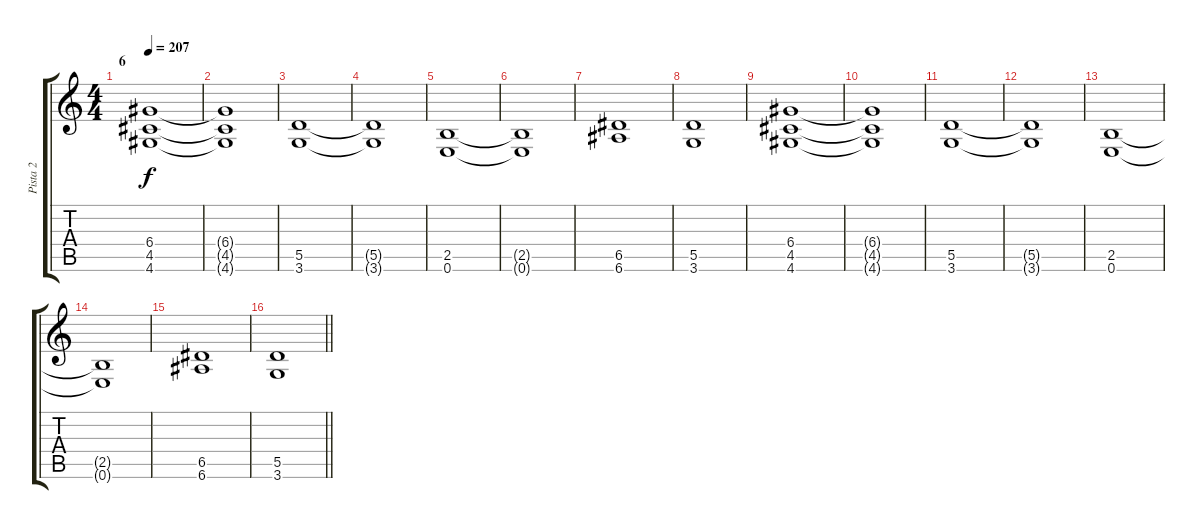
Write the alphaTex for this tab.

\track ("Pista 2" "Pista 2") {instrument distortionguitar}
\staff {score tabs}
\tuning (E4 B3 G3 D3 A2 E2) {hide}
\ts (4 4)
\section ("" "6")
\tempo 207
\clef g2
\ks c
(6.4 4.5 4.6).1{dy f} |
(6.4{t} 4.5{t} 4.6{t}).1 |
(5.5 3.6).1 |
(5.5{t} 3.6{t}).1 |
(2.5 0.6).1 |
(2.5{t} 0.6{t}).1 |
(6.5 6.6).1 |
(5.5 3.6).1 |
(6.4 4.5 4.6).1 |
(6.4{t} 4.5{t} 4.6{t}).1 |
(5.5 3.6).1 |
(5.5{t} 3.6{t}).1 |
(2.5 0.6).1 |
(2.5{t} 0.6{t}).1 |
(6.5 6.6).1 |
\barLineRight lightlight
(5.5 3.6).1
